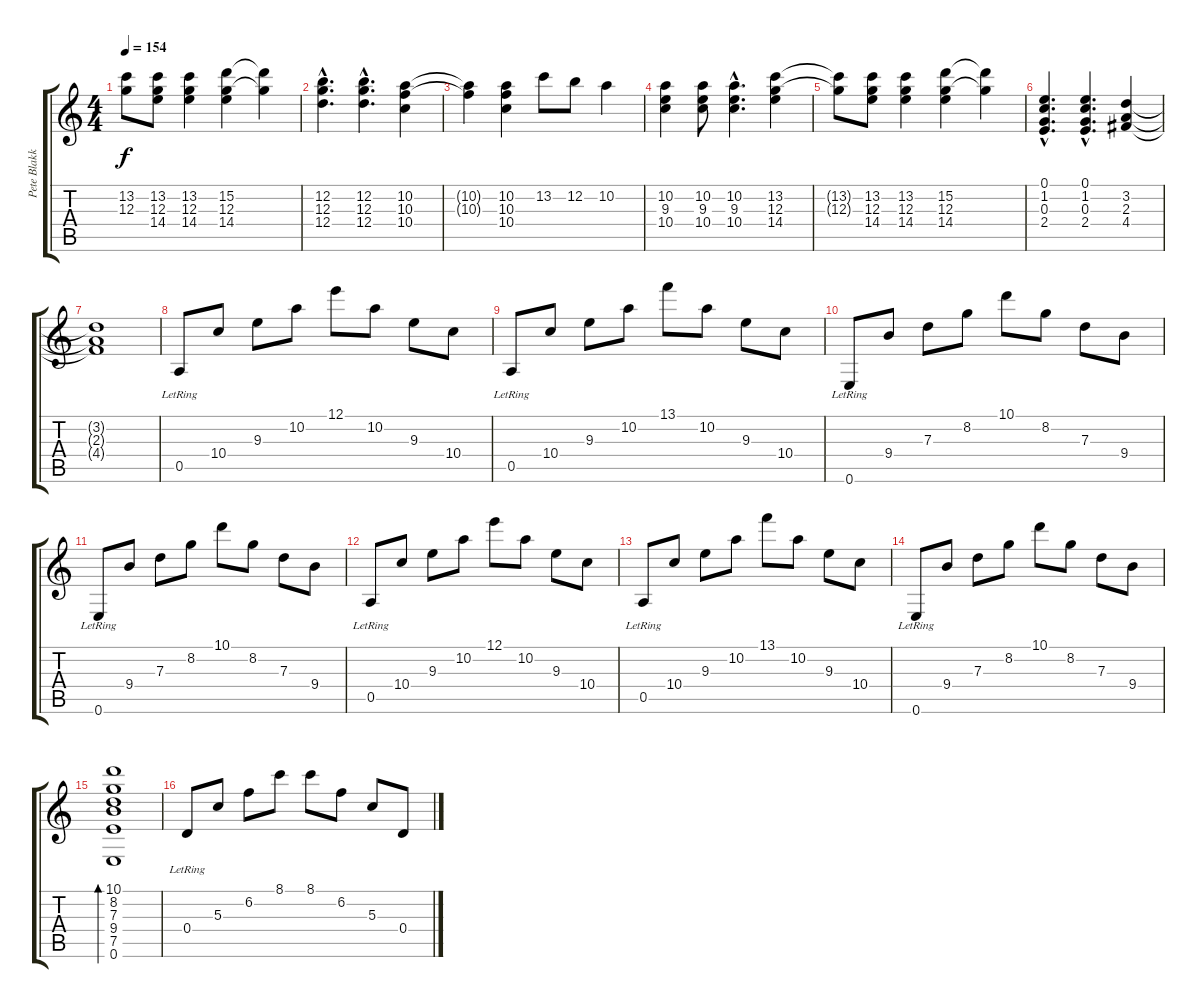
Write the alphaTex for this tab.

\track ("Pete Blakk" "Pete Blakk") {instrument distortionguitar}
\staff {score tabs}
\tuning (E4 B3 G3 D3 A2 E2) {hide}
\ts (4 4)
\tempo 154
\clef g2
\ks c
(13.2{t} 12.3{t}).8{dy f} (13.2 12.3 14.4).8 (13.2 12.3 14.4).4 (15.2 12.3 14.4).4 (15.2{t} 12.3{t}).4 |
(12.2{hac} 12.3{hac} 12.4{hac}).4{d} (12.2{hac} 12.3{hac} 12.4{hac}).4{d} (10.2 10.3 10.4).4 |
(10.2{t} 10.3{t}).4 (10.2 10.3 10.4).4 13.2.8 12.2.8 10.2.4 |
(10.2 9.3 10.4).4 (10.2 9.3 10.4).8 (10.2{hac} 9.3{hac} 10.4{hac}).4{d} (13.2 12.3 14.4).4 |
(13.2{t} 12.3{t}).8 (13.2 12.3 14.4).8 (13.2 12.3 14.4).4 (15.2 12.3 14.4).4 (15.2{t} 12.3{t}).4 |
(0.1{hac} 1.2{hac} 0.3{hac} 2.4{hac}).4{d} (0.1{hac} 1.2{hac} 0.3{hac} 2.4{hac}).4{d} (3.2 2.3 4.4).4 |
(3.2{t} 2.3{t} 4.4{t}).1 |
0.5{lr}.8 10.4.8 9.3.8 10.2.8 12.1.8 10.2.8 9.3.8 10.4.8 |
0.5{lr}.8 10.4.8 9.3.8 10.2.8 13.1.8 10.2.8 9.3.8 10.4.8 |
0.6{lr}.8 9.4.8 7.3.8 8.2.8 10.1.8 8.2.8 7.3.8 9.4.8 |
0.6{lr}.8 9.4.8 7.3.8 8.2.8 10.1.8 8.2.8 7.3.8 9.4.8 |
0.5{lr}.8 10.4.8 9.3.8 10.2.8 12.1.8 10.2.8 9.3.8 10.4.8 |
0.5{lr}.8 10.4.8 9.3.8 10.2.8 13.1.8 10.2.8 9.3.8 10.4.8 |
0.6{lr}.8 9.4.8 7.3.8 8.2.8 10.1.8 8.2.8 7.3.8 9.4.8 |
(10.1 8.2 7.3 9.4 7.5 0.6).1{bd 60} |
0.4{lr}.8 5.3.8 6.2.8 8.1.8 8.1.8 6.2.8 5.3.8 0.4.8
